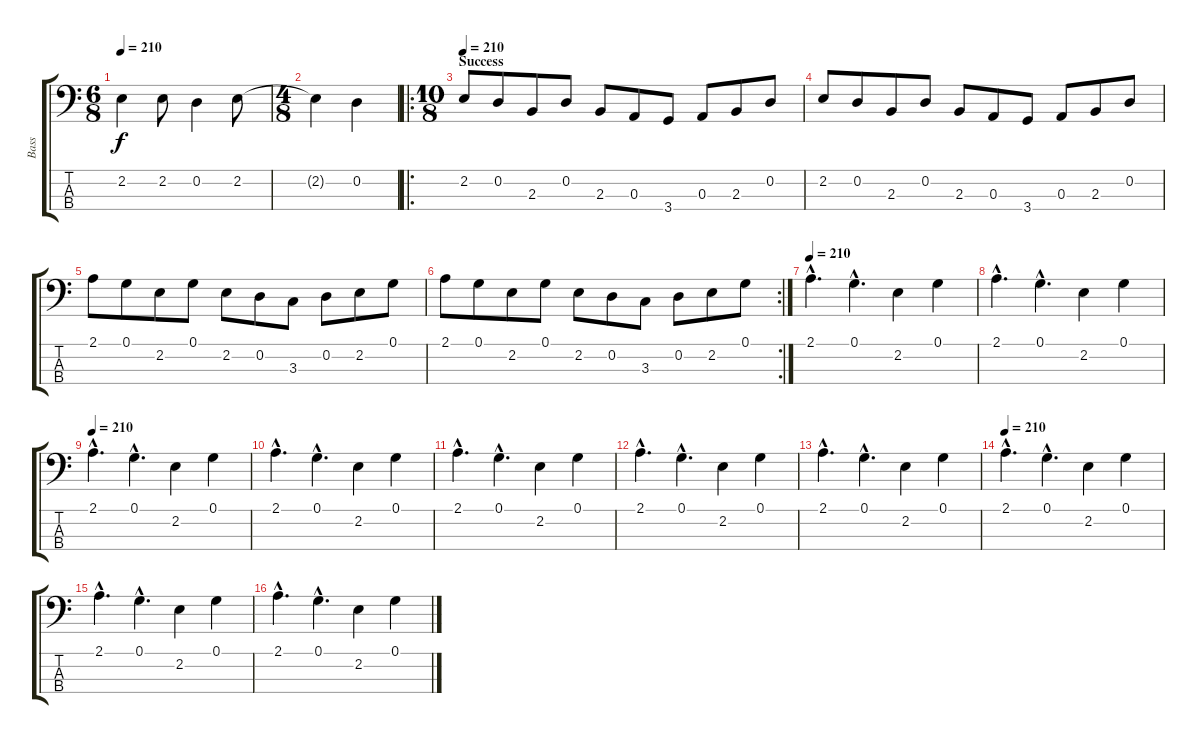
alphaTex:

\track ("Bass" "Bass") {instrument electricbasspick}
\staff {score tabs}
\tuning (G2 D2 A1 E1) {hide}
\ts (6 8)
\tempo 210
\clef f4
\ks c
2.2.4{dy f} 2.2.8 0.2.4 2.2.8 |
\ts (4 8)
2.2{t}.4 0.2.4 |
\ro
\ts (10 8)
\section ("" "Success")
\tempo 210
2.2.8 0.2.8 2.3.8 0.2.8 2.3.8 0.3.8 3.4.8 0.3.8 2.3.8 0.2.8 |
2.2.8 0.2.8 2.3.8 0.2.8 2.3.8 0.3.8 3.4.8 0.3.8 2.3.8 0.2.8 |
2.1.8 0.1.8 2.2.8 0.1.8 2.2.8 0.2.8 3.3.8 0.2.8 2.2.8 0.1.8 |
\rc 2
2.1.8 0.1.8 2.2.8 0.1.8 2.2.8 0.2.8 3.3.8 0.2.8 2.2.8 0.1.8 |
\tempo 210
2.1{hac}.4{d} 0.1{hac}.4{d} 2.2.4 0.1.4 |
2.1{hac}.4{d} 0.1{hac}.4{d} 2.2.4 0.1.4 |
\tempo 210
2.1{hac}.4{d} 0.1{hac}.4{d} 2.2.4 0.1.4 |
2.1{hac}.4{d} 0.1{hac}.4{d} 2.2.4 0.1.4 |
2.1{hac}.4{d} 0.1{hac}.4{d} 2.2.4 0.1.4 |
2.1{hac}.4{d} 0.1{hac}.4{d} 2.2.4 0.1.4 |
2.1{hac}.4{d} 0.1{hac}.4{d} 2.2.4 0.1.4 |
\tempo 210
2.1{hac}.4{d} 0.1{hac}.4{d} 2.2.4 0.1.4 |
2.1{hac}.4{d} 0.1{hac}.4{d} 2.2.4 0.1.4 |
2.1{hac}.4{d} 0.1{hac}.4{d} 2.2.4 0.1.4
